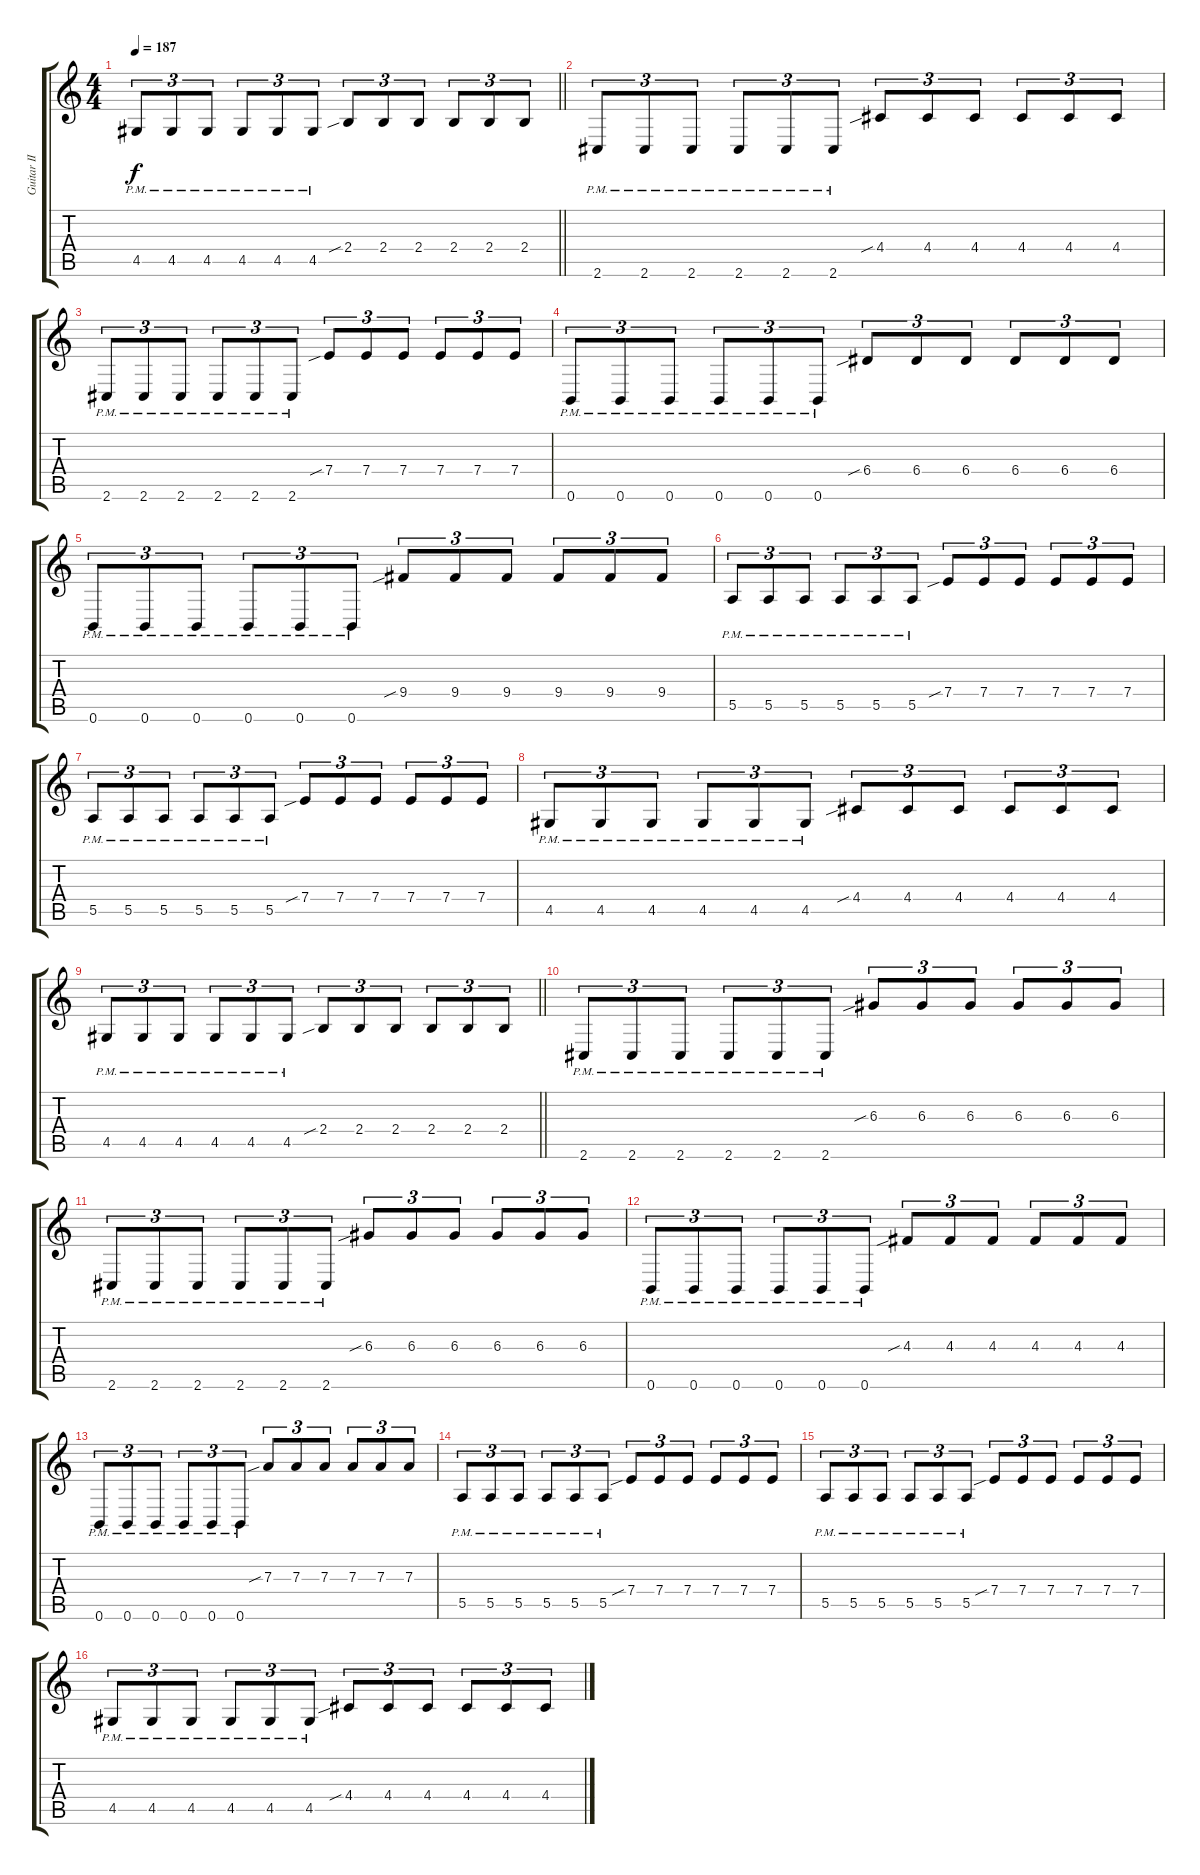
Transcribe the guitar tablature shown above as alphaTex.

\track ("Guitar II" "Guitar II") {instrument distortionguitar}
\staff {score tabs}
\tuning (B3 Gb3 D3 A2 E2 B1) {hide}
\ts (4 4)
\tempo 187
\clef g2
\barLineRight lightlight
\ks c
4.5{pm}.8{tu (3 2) dy f} 4.5{pm}.8{tu (3 2)} 4.5{pm}.8{tu (3 2)} 4.5{pm}.8{tu (3 2)} 4.5{pm}.8{tu (3 2)} 4.5{pm}.8{tu (3 2)} 2.4{sib}.8{tu (3 2)} 2.4.8{tu (3 2)} 2.4.8{tu (3 2)} 2.4.8{tu (3 2)} 2.4.8{tu (3 2)} 2.4.8{tu (3 2)} |
\section ("" "")
2.6{pm}.8{tu (3 2)} 2.6{pm}.8{tu (3 2)} 2.6{pm}.8{tu (3 2)} 2.6{pm}.8{tu (3 2)} 2.6{pm}.8{tu (3 2)} 2.6{pm}.8{tu (3 2)} 4.4{sib}.8{tu (3 2)} 4.4.8{tu (3 2)} 4.4.8{tu (3 2)} 4.4.8{tu (3 2)} 4.4.8{tu (3 2)} 4.4.8{tu (3 2)} |
2.6{pm}.8{tu (3 2)} 2.6{pm}.8{tu (3 2)} 2.6{pm}.8{tu (3 2)} 2.6{pm}.8{tu (3 2)} 2.6{pm}.8{tu (3 2)} 2.6{pm}.8{tu (3 2)} 7.4{sib}.8{tu (3 2)} 7.4.8{tu (3 2)} 7.4.8{tu (3 2)} 7.4.8{tu (3 2)} 7.4.8{tu (3 2)} 7.4.8{tu (3 2)} |
0.6{pm}.8{tu (3 2)} 0.6{pm}.8{tu (3 2)} 0.6{pm}.8{tu (3 2)} 0.6{pm}.8{tu (3 2)} 0.6{pm}.8{tu (3 2)} 0.6{pm}.8{tu (3 2)} 6.4{sib}.8{tu (3 2)} 6.4.8{tu (3 2)} 6.4.8{tu (3 2)} 6.4.8{tu (3 2)} 6.4.8{tu (3 2)} 6.4.8{tu (3 2)} |
0.6{pm}.8{tu (3 2)} 0.6{pm}.8{tu (3 2)} 0.6{pm}.8{tu (3 2)} 0.6{pm}.8{tu (3 2)} 0.6{pm}.8{tu (3 2)} 0.6{pm}.8{tu (3 2)} 9.4{sib}.8{tu (3 2)} 9.4.8{tu (3 2)} 9.4.8{tu (3 2)} 9.4.8{tu (3 2)} 9.4.8{tu (3 2)} 9.4.8{tu (3 2)} |
5.5{pm}.8{tu (3 2)} 5.5{pm}.8{tu (3 2)} 5.5{pm}.8{tu (3 2)} 5.5{pm}.8{tu (3 2)} 5.5{pm}.8{tu (3 2)} 5.5{pm}.8{tu (3 2)} 7.4{sib}.8{tu (3 2)} 7.4.8{tu (3 2)} 7.4.8{tu (3 2)} 7.4.8{tu (3 2)} 7.4.8{tu (3 2)} 7.4.8{tu (3 2)} |
5.5{pm}.8{tu (3 2)} 5.5{pm}.8{tu (3 2)} 5.5{pm}.8{tu (3 2)} 5.5{pm}.8{tu (3 2)} 5.5{pm}.8{tu (3 2)} 5.5{pm}.8{tu (3 2)} 7.4{sib}.8{tu (3 2)} 7.4.8{tu (3 2)} 7.4.8{tu (3 2)} 7.4.8{tu (3 2)} 7.4.8{tu (3 2)} 7.4.8{tu (3 2)} |
4.5{pm}.8{tu (3 2)} 4.5{pm}.8{tu (3 2)} 4.5{pm}.8{tu (3 2)} 4.5{pm}.8{tu (3 2)} 4.5{pm}.8{tu (3 2)} 4.5{pm}.8{tu (3 2)} 4.4{sib}.8{tu (3 2)} 4.4.8{tu (3 2)} 4.4.8{tu (3 2)} 4.4.8{tu (3 2)} 4.4.8{tu (3 2)} 4.4.8{tu (3 2)} |
\barLineRight lightlight
4.5{pm}.8{tu (3 2)} 4.5{pm}.8{tu (3 2)} 4.5{pm}.8{tu (3 2)} 4.5{pm}.8{tu (3 2)} 4.5{pm}.8{tu (3 2)} 4.5{pm}.8{tu (3 2)} 2.4{sib}.8{tu (3 2)} 2.4.8{tu (3 2)} 2.4.8{tu (3 2)} 2.4.8{tu (3 2)} 2.4.8{tu (3 2)} 2.4.8{tu (3 2)} |
\section ("" "")
2.6{pm}.8{tu (3 2) volume 13} 2.6{pm}.8{tu (3 2)} 2.6{pm}.8{tu (3 2)} 2.6{pm}.8{tu (3 2)} 2.6{pm}.8{tu (3 2)} 2.6{pm}.8{tu (3 2)} 6.3{sib}.8{tu (3 2)} 6.3.8{tu (3 2)} 6.3.8{tu (3 2)} 6.3.8{tu (3 2)} 6.3.8{tu (3 2)} 6.3.8{tu (3 2)} |
2.6{pm}.8{tu (3 2)} 2.6{pm}.8{tu (3 2)} 2.6{pm}.8{tu (3 2)} 2.6{pm}.8{tu (3 2)} 2.6{pm}.8{tu (3 2)} 2.6{pm}.8{tu (3 2)} 6.3{sib}.8{tu (3 2)} 6.3.8{tu (3 2)} 6.3.8{tu (3 2)} 6.3.8{tu (3 2)} 6.3.8{tu (3 2)} 6.3.8{tu (3 2)} |
0.6{pm}.8{tu (3 2)} 0.6{pm}.8{tu (3 2)} 0.6{pm}.8{tu (3 2)} 0.6{pm}.8{tu (3 2)} 0.6{pm}.8{tu (3 2)} 0.6{pm}.8{tu (3 2)} 4.3{sib}.8{tu (3 2)} 4.3.8{tu (3 2)} 4.3.8{tu (3 2)} 4.3.8{tu (3 2)} 4.3.8{tu (3 2)} 4.3.8{tu (3 2)} |
0.6{pm}.8{tu (3 2)} 0.6{pm}.8{tu (3 2)} 0.6{pm}.8{tu (3 2)} 0.6{pm}.8{tu (3 2)} 0.6{pm}.8{tu (3 2)} 0.6{pm}.8{tu (3 2)} 7.3{sib}.8{tu (3 2)} 7.3.8{tu (3 2)} 7.3.8{tu (3 2)} 7.3.8{tu (3 2)} 7.3.8{tu (3 2)} 7.3.8{tu (3 2)} |
5.5{pm}.8{tu (3 2)} 5.5{pm}.8{tu (3 2)} 5.5{pm}.8{tu (3 2)} 5.5{pm}.8{tu (3 2)} 5.5{pm}.8{tu (3 2)} 5.5{pm}.8{tu (3 2)} 7.4{sib}.8{tu (3 2)} 7.4.8{tu (3 2)} 7.4.8{tu (3 2)} 7.4.8{tu (3 2)} 7.4.8{tu (3 2)} 7.4.8{tu (3 2)} |
5.5{pm}.8{tu (3 2)} 5.5{pm}.8{tu (3 2)} 5.5{pm}.8{tu (3 2)} 5.5{pm}.8{tu (3 2)} 5.5{pm}.8{tu (3 2)} 5.5{pm}.8{tu (3 2)} 7.4{sib}.8{tu (3 2)} 7.4.8{tu (3 2)} 7.4.8{tu (3 2)} 7.4.8{tu (3 2)} 7.4.8{tu (3 2)} 7.4.8{tu (3 2)} |
4.5{pm}.8{tu (3 2)} 4.5{pm}.8{tu (3 2)} 4.5{pm}.8{tu (3 2)} 4.5{pm}.8{tu (3 2)} 4.5{pm}.8{tu (3 2)} 4.5{pm}.8{tu (3 2)} 4.4{sib}.8{tu (3 2)} 4.4.8{tu (3 2)} 4.4.8{tu (3 2)} 4.4.8{tu (3 2)} 4.4.8{tu (3 2)} 4.4.8{tu (3 2)}
